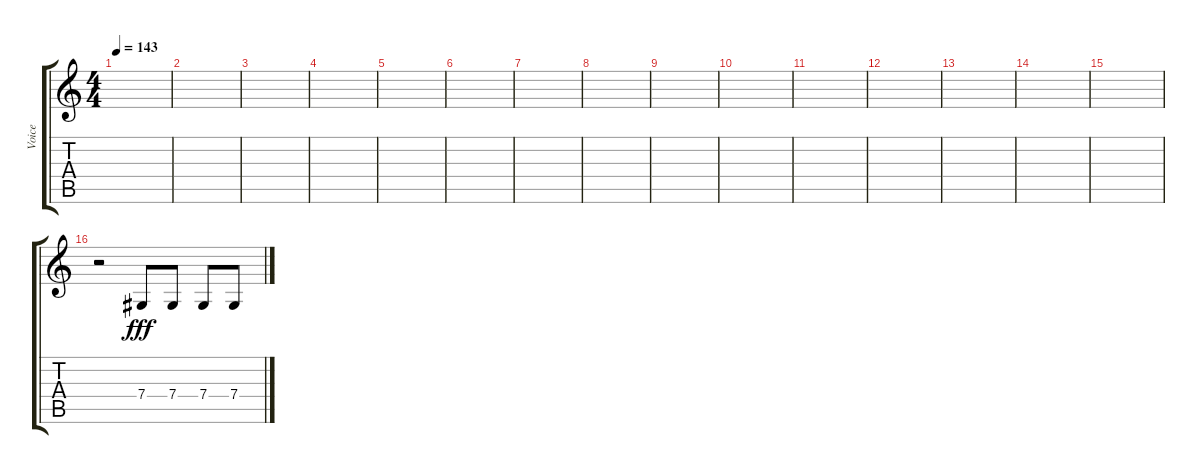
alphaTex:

\track ("Voice" "Voice") {instrument cello}
\staff {score tabs}
\tuning (Eb4 Bb3 Gb3 Db3 Ab2 Db2) {hide}
\ts (4 4)
\tempo 143
\clef g2
\ks c
|
|
|
|
|
|
|
|
|
|
|
|
|
|
|
r.2{volume 16} 7.4.8{dy fff} 7.4.8 7.4.8 7.4.8
